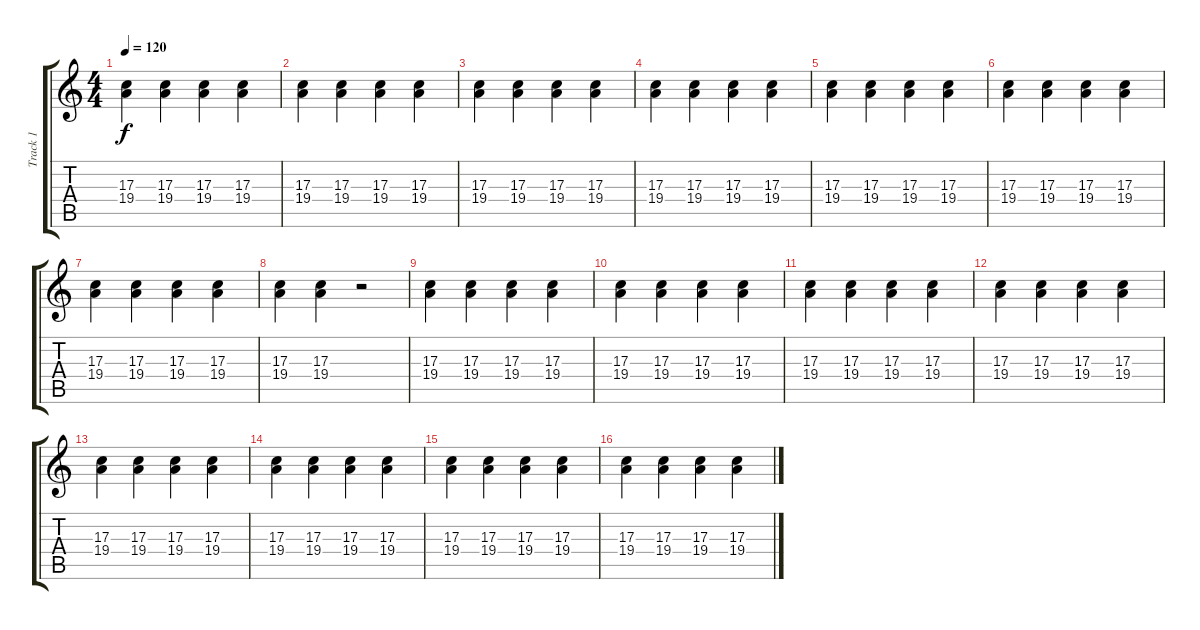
\track ("Track 1" "Track 1") {instrument stringensemble1}
\staff {score tabs}
\tuning (E4 B3 G3 D3 A2 E2) {hide}
\ts (4 4)
\tempo 120
\clef g2
\ks c
(17.3 19.4).4{dy f} (17.3 19.4).4 (17.3 19.4).4 (17.3 19.4).4 |
(17.3 19.4).4 (17.3 19.4).4 (17.3 19.4).4 (17.3 19.4).4 |
(17.3 19.4).4 (17.3 19.4).4 (17.3 19.4).4 (17.3 19.4).4 |
(17.3 19.4).4 (17.3 19.4).4 (17.3 19.4).4 (17.3 19.4).4 |
(17.3 19.4).4 (17.3 19.4).4 (17.3 19.4).4 (17.3 19.4).4 |
(17.3 19.4).4 (17.3 19.4).4 (17.3 19.4).4 (17.3 19.4).4 |
(17.3 19.4).4 (17.3 19.4).4 (17.3 19.4).4 (17.3 19.4).4 |
(17.3 19.4).4 (17.3 19.4).4 r.2 |
(17.3 19.4).4 (17.3 19.4).4 (17.3 19.4).4 (17.3 19.4).4 |
(17.3 19.4).4 (17.3 19.4).4 (17.3 19.4).4 (17.3 19.4).4 |
(17.3 19.4).4 (17.3 19.4).4 (17.3 19.4).4 (17.3 19.4).4 |
(17.3 19.4).4 (17.3 19.4).4 (17.3 19.4).4 (17.3 19.4).4 |
(17.3 19.4).4 (17.3 19.4).4 (17.3 19.4).4 (17.3 19.4).4 |
(17.3 19.4).4 (17.3 19.4).4 (17.3 19.4).4 (17.3 19.4).4 |
(17.3 19.4).4 (17.3 19.4).4 (17.3 19.4).4 (17.3 19.4).4 |
(17.3 19.4).4 (17.3 19.4).4 (17.3 19.4).4 (17.3 19.4).4
